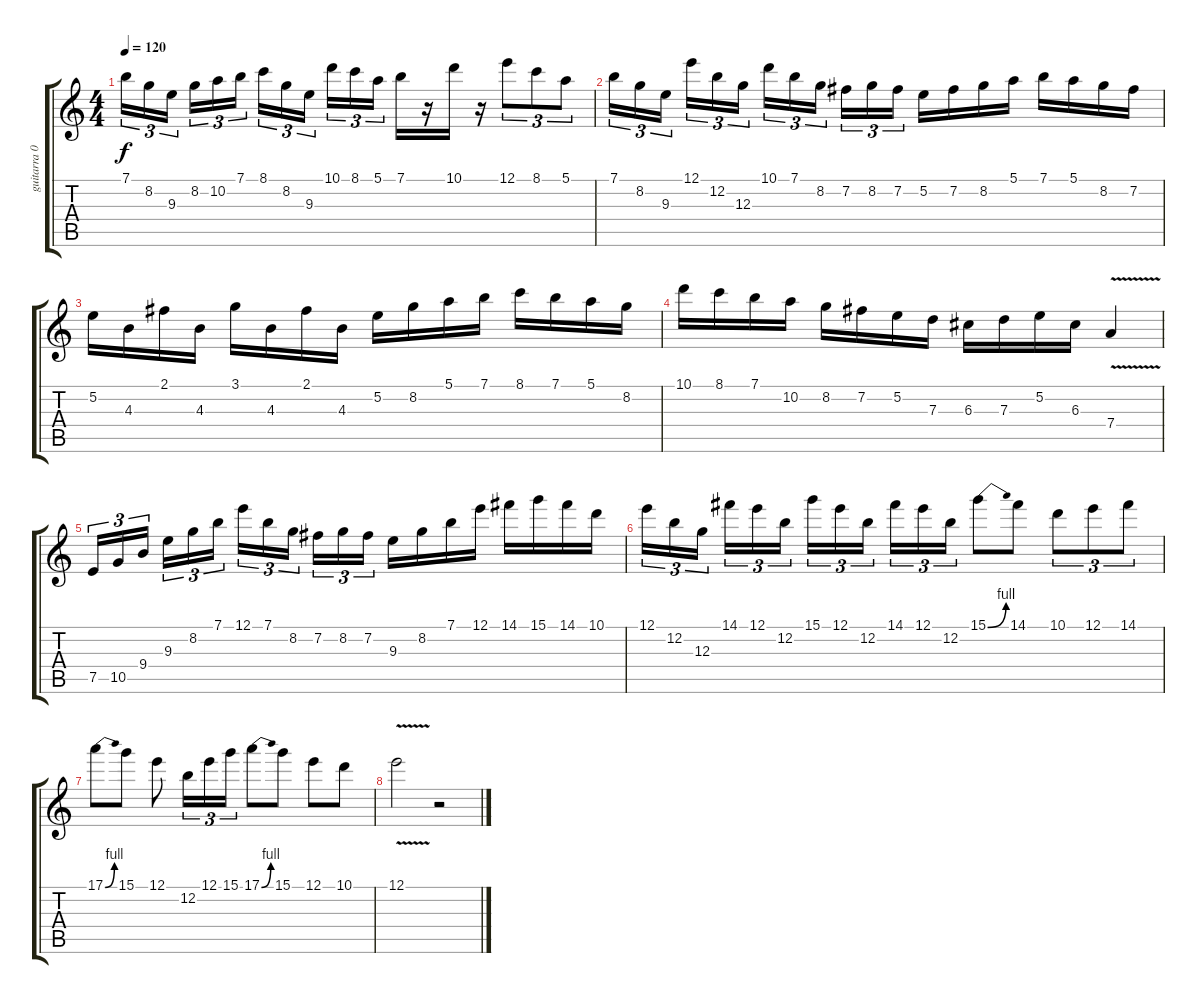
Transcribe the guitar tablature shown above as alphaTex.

\track ("guitarra 03" "guitarra 0") {instrument distortionguitar}
\staff {score tabs}
\tuning (E4 B3 G3 D3 A2 D2) {hide}
\ts (4 4)
\tempo 120
\clef g2
\ks c
7.1.16{tu (3 2) dy f} 8.2.16{tu (3 2)} 9.3.16{tu (3 2)} 8.2.16{tu (3 2)} 10.2.16{tu (3 2)} 7.1.16{tu (3 2)} 8.1.16{tu (3 2)} 8.2.16{tu (3 2)} 9.3.16{tu (3 2)} 10.1.16{tu (3 2)} 8.1.16{tu (3 2)} 5.1.16{tu (3 2)} 7.1.16 r.16 10.1.16 r.16 12.1.8{tu (3 2)} 8.1.8{tu (3 2)} 5.1.8{tu (3 2)} |
7.1.16{tu (3 2)} 8.2.16{tu (3 2)} 9.3.16{tu (3 2)} 12.1.16{tu (3 2)} 12.2.16{tu (3 2)} 12.3.16{tu (3 2)} 10.1.16{tu (3 2)} 7.1.16{tu (3 2)} 8.2.16{tu (3 2)} 7.2.16{tu (3 2)} 8.2.16{tu (3 2)} 7.2.16{tu (3 2)} 5.2.16 7.2.16 8.2.16 5.1.16 7.1.16 5.1.16 8.2.16 7.2.16 |
5.2.16 4.3.16 2.1.16 4.3.16 3.1.16 4.3.16 2.1.16 4.3.16 5.2.16 8.2.16 5.1.16 7.1.16 8.1.16 7.1.16 5.1.16 8.2.16 |
10.1.16 8.1.16 7.1.16 10.2.16 8.2.16 7.2.16 5.2.16 7.3.16 6.3.16 7.3.16 5.2.16 6.3.16 7.4{v}.4 |
7.5.16{tu (3 2)} 10.5.16{tu (3 2)} 9.4.16{tu (3 2)} 9.3.16{tu (3 2)} 8.2.16{tu (3 2)} 7.1.16{tu (3 2)} 12.1.16{tu (3 2)} 7.1.16{tu (3 2)} 8.2.16{tu (3 2)} 7.2.16{tu (3 2)} 8.2.16{tu (3 2)} 7.2.16{tu (3 2)} 9.3.16 8.2.16 7.1.16 12.1.16 14.1.16 15.1.16 14.1.16 10.1.16 |
12.1.16{tu (3 2)} 12.2.16{tu (3 2)} 12.3.16{tu (3 2)} 14.1.16{tu (3 2)} 12.1.16{tu (3 2)} 12.2.16{tu (3 2)} 15.1.16{tu (3 2)} 12.1.16{tu (3 2)} 12.2.16{tu (3 2)} 14.1.16{tu (3 2)} 12.1.16{tu (3 2)} 12.2.16{tu (3 2)} 15.1{be (bend 0 0 60 4)}.8 14.1.8 10.1.8{tu (3 2)} 12.1.8{tu (3 2)} 14.1.8{tu (3 2)} |
17.1{be (bend 0 0 60 4)}.8 15.1.8 12.1.8 12.2.16{tu (3 2)} 12.1.16{tu (3 2)} 15.1.16{tu (3 2)} 17.1{be (bend 0 0 60 4)}.8 15.1.8 12.1.8 10.1.8 |
12.1{v}.2 r.2
